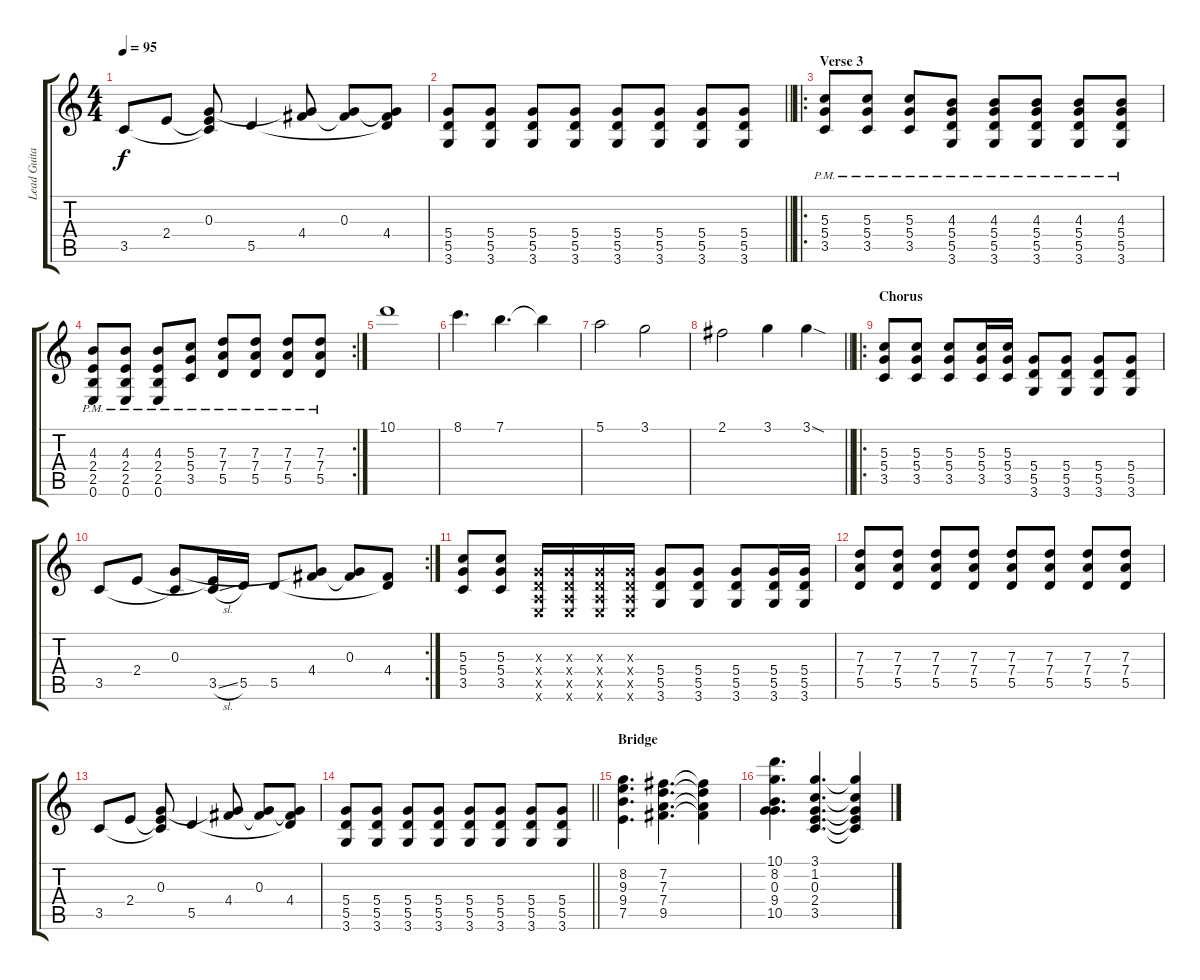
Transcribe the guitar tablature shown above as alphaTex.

\track ("Lead Guitar" "Lead Guita") {instrument distortionguitar}
\staff {score tabs}
\tuning (E4 B3 G3 D3 A2 E2) {hide}
\ts (4 4)
\tempo 95
\clef g2
\ks c
3.5.8{dy f} 2.4.8 (0.3 2.4{t} 3.5{t}).8 5.5.4 (0.3{t} 4.4).8 (0.3 4.4{t}).8 (0.3{t} 4.4 5.5{t}).8 |
\barLineRight lightlight
(5.4 5.5 3.6).8 (5.4 5.5 3.6).8 (5.4 5.5 3.6).8 (5.4 5.5 3.6).8 (5.4 5.5 3.6).8 (5.4 5.5 3.6).8 (5.4 5.5 3.6).8 (5.4 5.5 3.6).8 |
\ro
\section ("" "Verse 3")
(5.3{pm} 5.4{pm} 3.5{pm}).8 (5.3{pm} 5.4{pm} 3.5{pm}).8 (5.3{pm} 5.4{pm} 3.5{pm}).8 (4.3{pm} 5.4{pm} 5.5{pm} 3.6{pm}).8 (4.3{pm} 5.4{pm} 5.5{pm} 3.6{pm}).8 (4.3{pm} 5.4{pm} 5.5{pm} 3.6{pm}).8 (4.3{pm} 5.4{pm} 5.5{pm} 3.6{pm}).8 (4.3{pm} 5.4{pm} 5.5{pm} 3.6{pm}).8 |
\rc 2
(4.3{pm} 2.4{pm} 2.5{pm} 0.6{pm}).8 (4.3{pm} 2.4{pm} 2.5{pm} 0.6{pm}).8 (4.3{pm} 2.4{pm} 2.5{pm} 0.6{pm}).8 (5.3{pm} 5.4{pm} 3.5{pm}).8 (7.3{pm} 7.4{pm} 5.5{pm}).8 (7.3{pm} 7.4{pm} 5.5{pm}).8 (7.3{pm} 7.4{pm} 5.5{pm}).8 (7.3{pm} 7.4{pm} 5.5{pm}).8 |
10.1.1 |
8.1.4{d} 7.1.4{d} 7.1{t}.4 |
5.1.2 3.1.2 |
\barLineRight lightlight
2.1.2 3.1.4 3.1{sod}.4 |
\ro
\section ("" "Chorus")
(5.3 5.4 3.5).8 (5.3 5.4 3.5).8 (5.3 5.4 3.5).8 (5.3 5.4 3.5).16 (5.3 5.4 3.5).16 (5.4 5.5 3.6).8 (5.4 5.5 3.6).8 (5.4 5.5 3.6).8 (5.4 5.5 3.6).8 |
\rc 2
3.5.8 2.4.8 (0.3 3.5{t}).8 (2.4{t} 3.5{sl}).16 5.5.16 5.5.8 (0.3{t} 4.4).8 (0.3 4.4{t}).8 (4.4 5.5{t}).8 |
(5.3 5.4 3.5).8 (5.3 5.4 3.5).8 (0.3{x} 0.4{x} 0.5{x} 0.6{x}).16 (0.3{x} 0.4{x} 0.5{x} 0.6{x}).16 (0.3{x} 0.4{x} 0.5{x} 0.6{x}).16 (0.3{x} 0.4{x} 0.5{x} 0.6{x}).16 (5.4 5.5 3.6).8 (5.4 5.5 3.6).8 (5.4 5.5 3.6).8 (5.4 5.5 3.6).16 (5.4 5.5 3.6).16 |
(7.3 7.4 5.5).8 (7.3 7.4 5.5).8 (7.3 7.4 5.5).8 (7.3 7.4 5.5).8 (7.3 7.4 5.5).8 (7.3 7.4 5.5).8 (7.3 7.4 5.5).8 (7.3 7.4 5.5).8 |
3.5.8 2.4.8 (0.3 2.4{t} 3.5{t}).8 5.5.4 (0.3{t} 4.4).8 (0.3 4.4{t}).8 (0.3{t} 4.4 5.5{t}).8 |
\barLineRight lightlight
(5.4 5.5 3.6).8 (5.4 5.5 3.6).8 (5.4 5.5 3.6).8 (5.4 5.5 3.6).8 (5.4 5.5 3.6).8 (5.4 5.5 3.6).8 (5.4 5.5 3.6).8 (5.4 5.5 3.6).8 |
\section ("" "Bridge")
(8.2 9.3 9.4 7.5).4{d instrument electricguitarjazz} (7.2 7.3 7.4 9.5).4{d} (7.2{t} 7.3{t} 7.4{t} 9.5{t}).4 |
(10.1 8.2 0.3 9.4 10.5).4{d} (3.1 1.2 0.3 2.4 3.5).4{d} (3.1{t} 1.2{t} 0.3{t} 2.4{t} 3.5{t}).4
